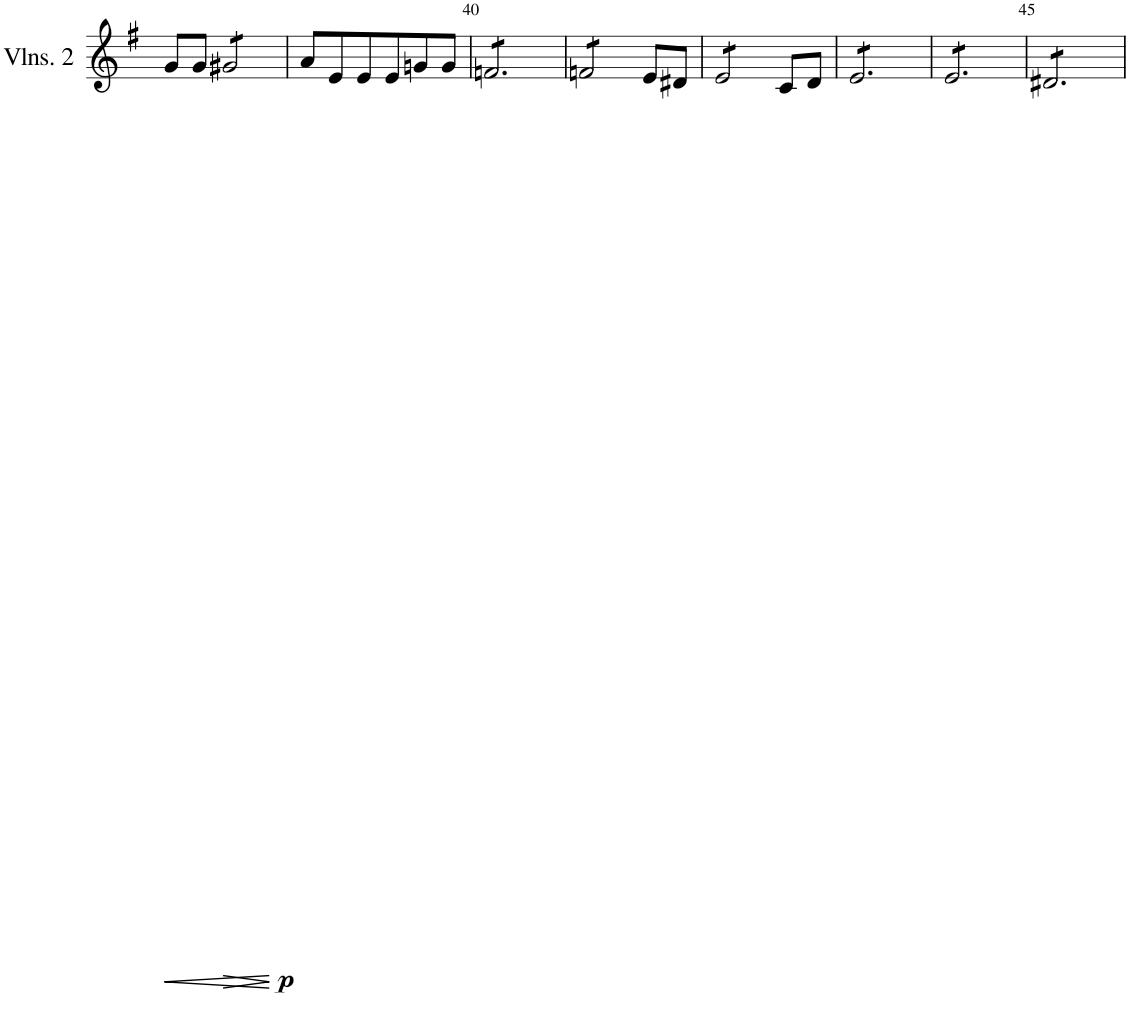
**kern	**dynam
*part1	*part1
*staff1	*staff1
*I"Violins 2	*
*I'Vlns. 2	*
!!LO:PB:g=z
*clefG2	*
*k[f#]	*
*M3/4	*
=38	=38
!	!LO:HP:b
8g/L	<
8g/J	.
!	!LO:HP:b
*tremolo	*
8g#X/L	>
8g#X/	.
8g#X/	.
8g#X/J	.
*Xtremolo	*
.	[ ]
=39	=39
!	!LO:DY:b
8a/L	p
8e/	.
8e/	.
8e/	.
8gn/	.
8g/J	.
=40	=40
*tremolo	*
8fn/L	.
8fn/	.
8fn/	.
8fn/	.
8fn/	.
8fn/J	.
=41	=41
8fn/L	.
8fn/	.
8fn/	.
8fn/J	.
*Xtremolo	*
8e/L	.
8d#X/J	.
=42	=42
*tremolo	*
8e/L	.
8e/	.
8e/	.
8e/J	.
*Xtremolo	*
8c/L	.
8d/J	.
=43	=43
*tremolo	*
8e/L	.
8e/	.
8e/	.
8e/	.
8e/	.
8e/J	.
=44	=44
8e/L	.
8e/	.
8e/	.
8e/	.
8e/	.
8e/J	.
=45	=45
8d#X/L	.
8d#X/	.
8d#X/	.
8d#X/	.
8d#X/	.
8d#X/J	.
*Xtremolo	*
=	=
*-	*-
